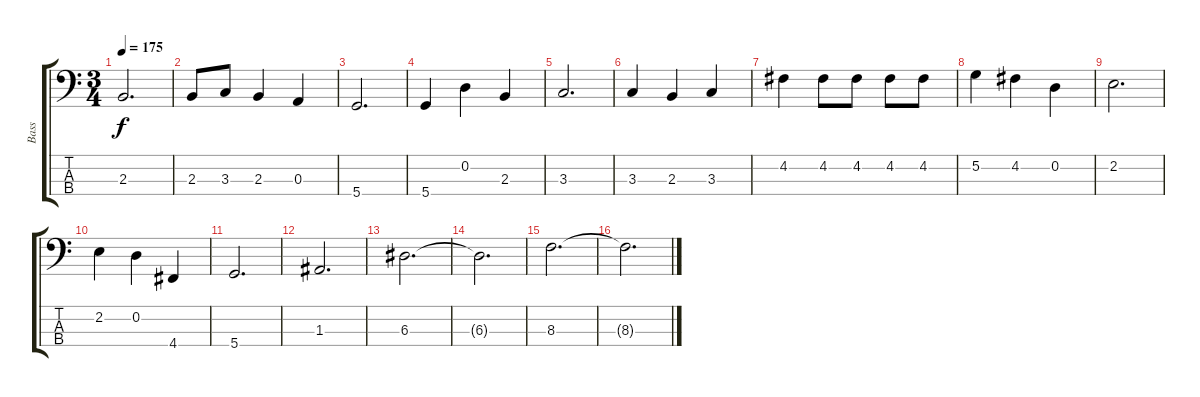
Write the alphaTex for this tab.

\track ("Bass" "Bass") {instrument electricbassfinger}
\staff {score tabs}
\tuning (G2 D2 A1 D1) {hide}
\ts (3 4)
\tempo 175
\clef f4
\ks c
2.3.2{d dy f} |
2.3.8 3.3.8 2.3.4 0.3.4 |
5.4.2{d} |
5.4.4 0.2.4 2.3.4 |
3.3.2{d} |
3.3.4 2.3.4 3.3.4 |
4.2.4 4.2.8 4.2.8 4.2.8 4.2.8 |
5.2.4 4.2.4 0.2.4 |
2.2.2{d} |
2.2.4 0.2.4 4.4.4 |
5.4.2{d} |
1.3.2{d} |
6.3.2{d} |
6.3{t}.2{d} |
8.3.2{d} |
8.3{t}.2{d}
